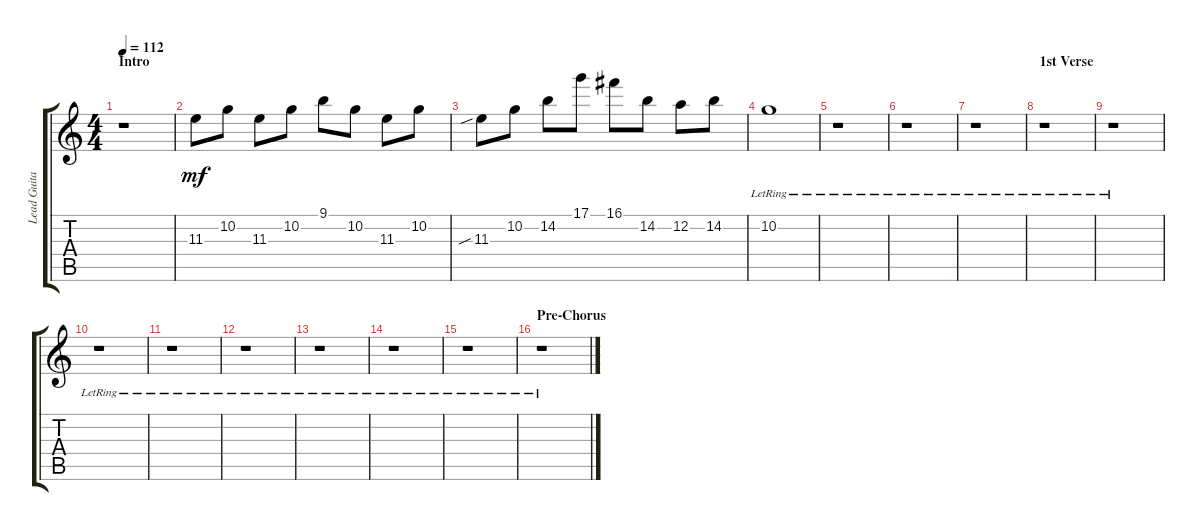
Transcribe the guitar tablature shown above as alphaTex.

\track ("Lead Guitar" "Lead Guita") {instrument distortionguitar}
\staff {score tabs}
\tuning (D4 A3 F3 C3 G2 C2) {hide}
\ts (4 4)
\section ("" "Intro")
\tempo 112
\clef g2
\ks c
r.1{dy mf instrument distortionguitar} |
11.3.8 10.2.8 11.3.8 10.2.8 9.1.8 10.2.8 11.3.8 10.2.8 |
11.3{sib}.8 10.2.8 14.2.8 17.1.8 16.1.8 14.2.8 12.2.8 14.2.8 |
10.2{lr}.1 |
r.1 |
r.1 |
r.1 |
\section ("" "1st Verse")
r.1 |
r.1 |
r.1 |
r.1 |
r.1 |
r.1 |
r.1 |
r.1 |
\section ("" "Pre-Chorus")
r.1
